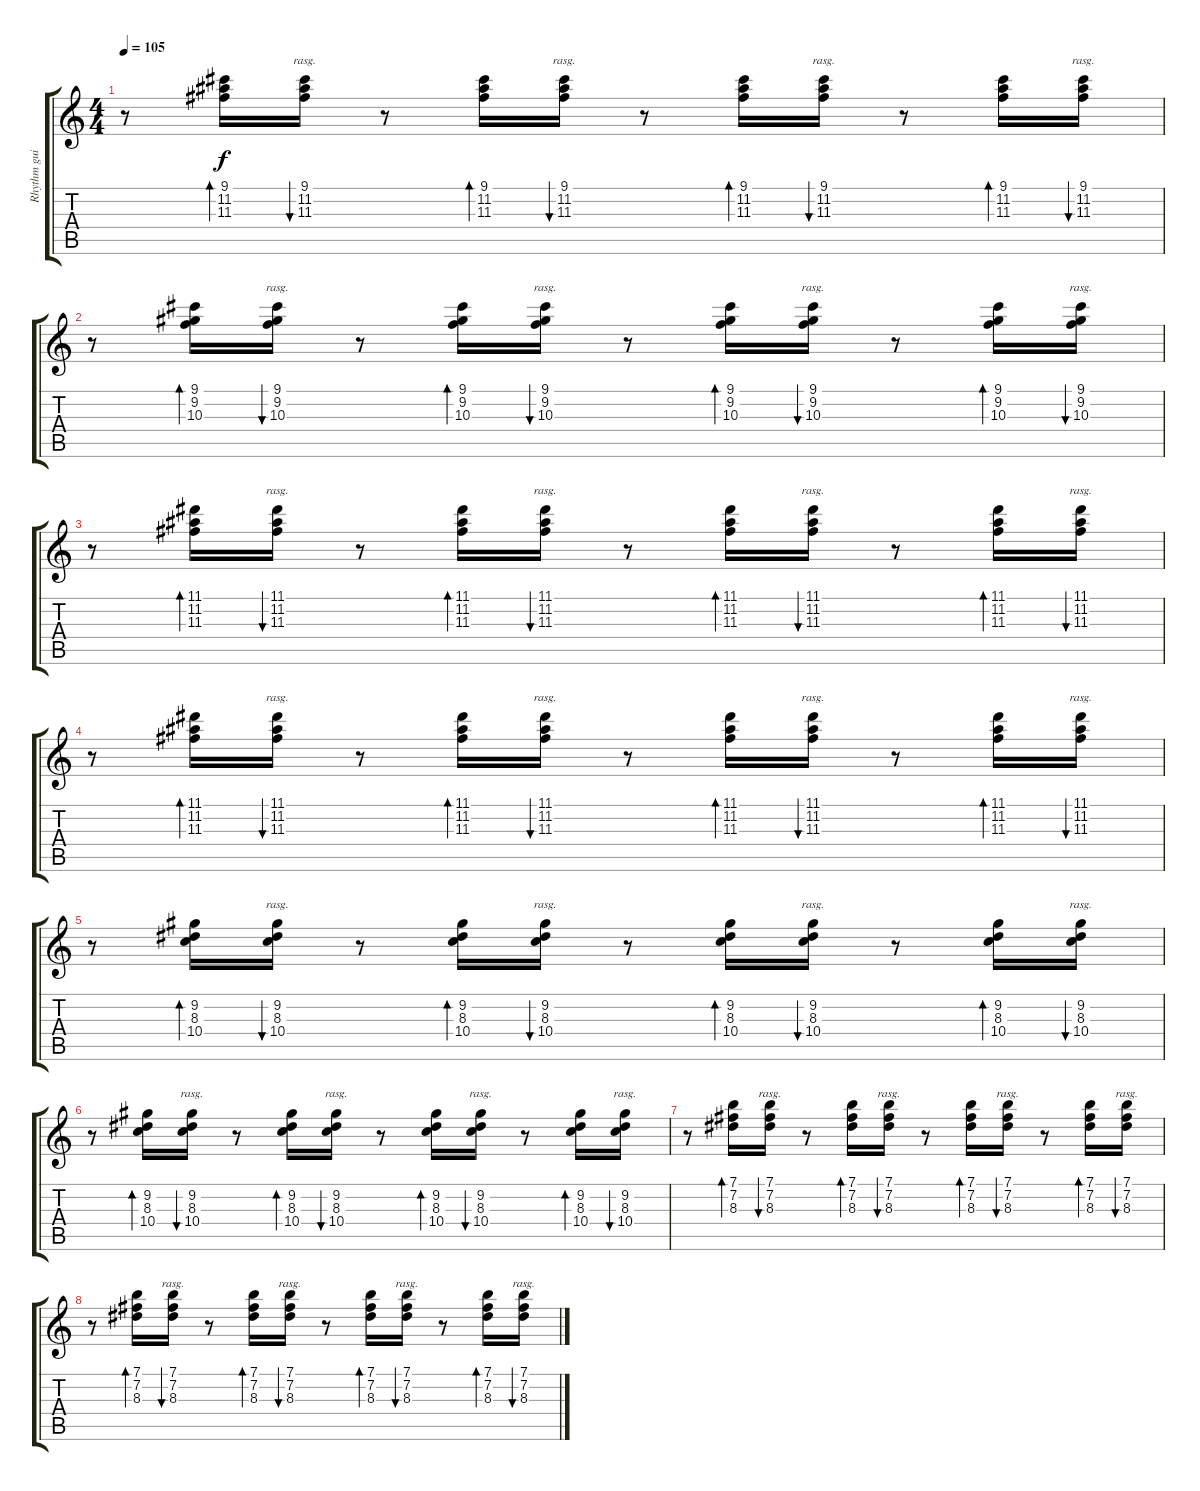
\track ("Rhythm guitar" "Rhythm gui") {instrument electricguitarjazz}
\staff {score tabs}
\tuning (E4 B3 G3 D3 A2 E2) {hide}
\ts (4 4)
\tempo 105
\clef g2
\ks c
r.8{dy f} (9.1 11.2 11.3).16{bd 30} (9.1 11.2 11.3).16{bu 30 rasg ii} r.8 (9.1 11.2 11.3).16{bd 30} (9.1 11.2 11.3).16{bu 30 rasg ii} r.8 (9.1 11.2 11.3).16{bd 30} (9.1 11.2 11.3).16{bu 30 rasg ii} r.8 (9.1 11.2 11.3).16{bd 30} (9.1 11.2 11.3).16{bu 30 rasg ii} |
r.8 (9.1 9.2 10.3).16{bd 30} (9.1 9.2 10.3).16{bu 30 rasg ii} r.8 (9.1 9.2 10.3).16{bd 30} (9.1 9.2 10.3).16{bu 30 rasg ii} r.8 (9.1 9.2 10.3).16{bd 30} (9.1 9.2 10.3).16{bu 30 rasg ii} r.8 (9.1 9.2 10.3).16{bd 30} (9.1 9.2 10.3).16{bu 30 rasg ii} |
r.8 (11.1 11.2 11.3).16{bd 30} (11.1 11.2 11.3).16{bu 30 rasg ii} r.8 (11.1 11.2 11.3).16{bd 30} (11.1 11.2 11.3).16{bu 30 rasg ii} r.8 (11.1 11.2 11.3).16{bd 30} (11.1 11.2 11.3).16{bu 30 rasg ii} r.8 (11.1 11.2 11.3).16{bd 30} (11.1 11.2 11.3).16{bu 30 rasg ii} |
r.8 (11.1 11.2 11.3).16{bd 30} (11.1 11.2 11.3).16{bu 30 rasg ii} r.8 (11.1 11.2 11.3).16{bd 30} (11.1 11.2 11.3).16{bu 30 rasg ii} r.8 (11.1 11.2 11.3).16{bd 30} (11.1 11.2 11.3).16{bu 30 rasg ii} r.8 (11.1 11.2 11.3).16{bd 30} (11.1 11.2 11.3).16{bu 30 rasg ii} |
r.8 (9.2 8.3 10.4).16{bd 30} (9.2 8.3 10.4).16{bu 30 rasg ii} r.8 (9.2 8.3 10.4).16{bd 30} (9.2 8.3 10.4).16{bu 30 rasg ii} r.8 (9.2 8.3 10.4).16{bd 30} (9.2 8.3 10.4).16{bu 30 rasg ii} r.8 (9.2 8.3 10.4).16{bd 30} (9.2 8.3 10.4).16{bu 30 rasg ii} |
r.8 (9.2 8.3 10.4).16{bd 30} (9.2 8.3 10.4).16{bu 30 rasg ii} r.8 (9.2 8.3 10.4).16{bd 30} (9.2 8.3 10.4).16{bu 30 rasg ii} r.8 (9.2 8.3 10.4).16{bd 30} (9.2 8.3 10.4).16{bu 30 rasg ii} r.8 (9.2 8.3 10.4).16{bd 30} (9.2 8.3 10.4).16{bu 30 rasg ii} |
r.8 (7.1 7.2 8.3).16{bd 30} (7.1 7.2 8.3).16{bu 30 rasg ii} r.8 (7.1 7.2 8.3).16{bd 30} (7.1 7.2 8.3).16{bu 30 rasg ii} r.8 (7.1 7.2 8.3).16{bd 30} (7.1 7.2 8.3).16{bu 30 rasg ii} r.8 (7.1 7.2 8.3).16{bd 30} (7.1 7.2 8.3).16{bu 30 rasg ii} |
r.8 (7.1 7.2 8.3).16{bd 30} (7.1 7.2 8.3).16{bu 30 rasg ii} r.8 (7.1 7.2 8.3).16{bd 30} (7.1 7.2 8.3).16{bu 30 rasg ii} r.8 (7.1 7.2 8.3).16{bd 30} (7.1 7.2 8.3).16{bu 30 rasg ii} r.8 (7.1 7.2 8.3).16{bd 30} (7.1 7.2 8.3).16{bu 30 rasg ii}
